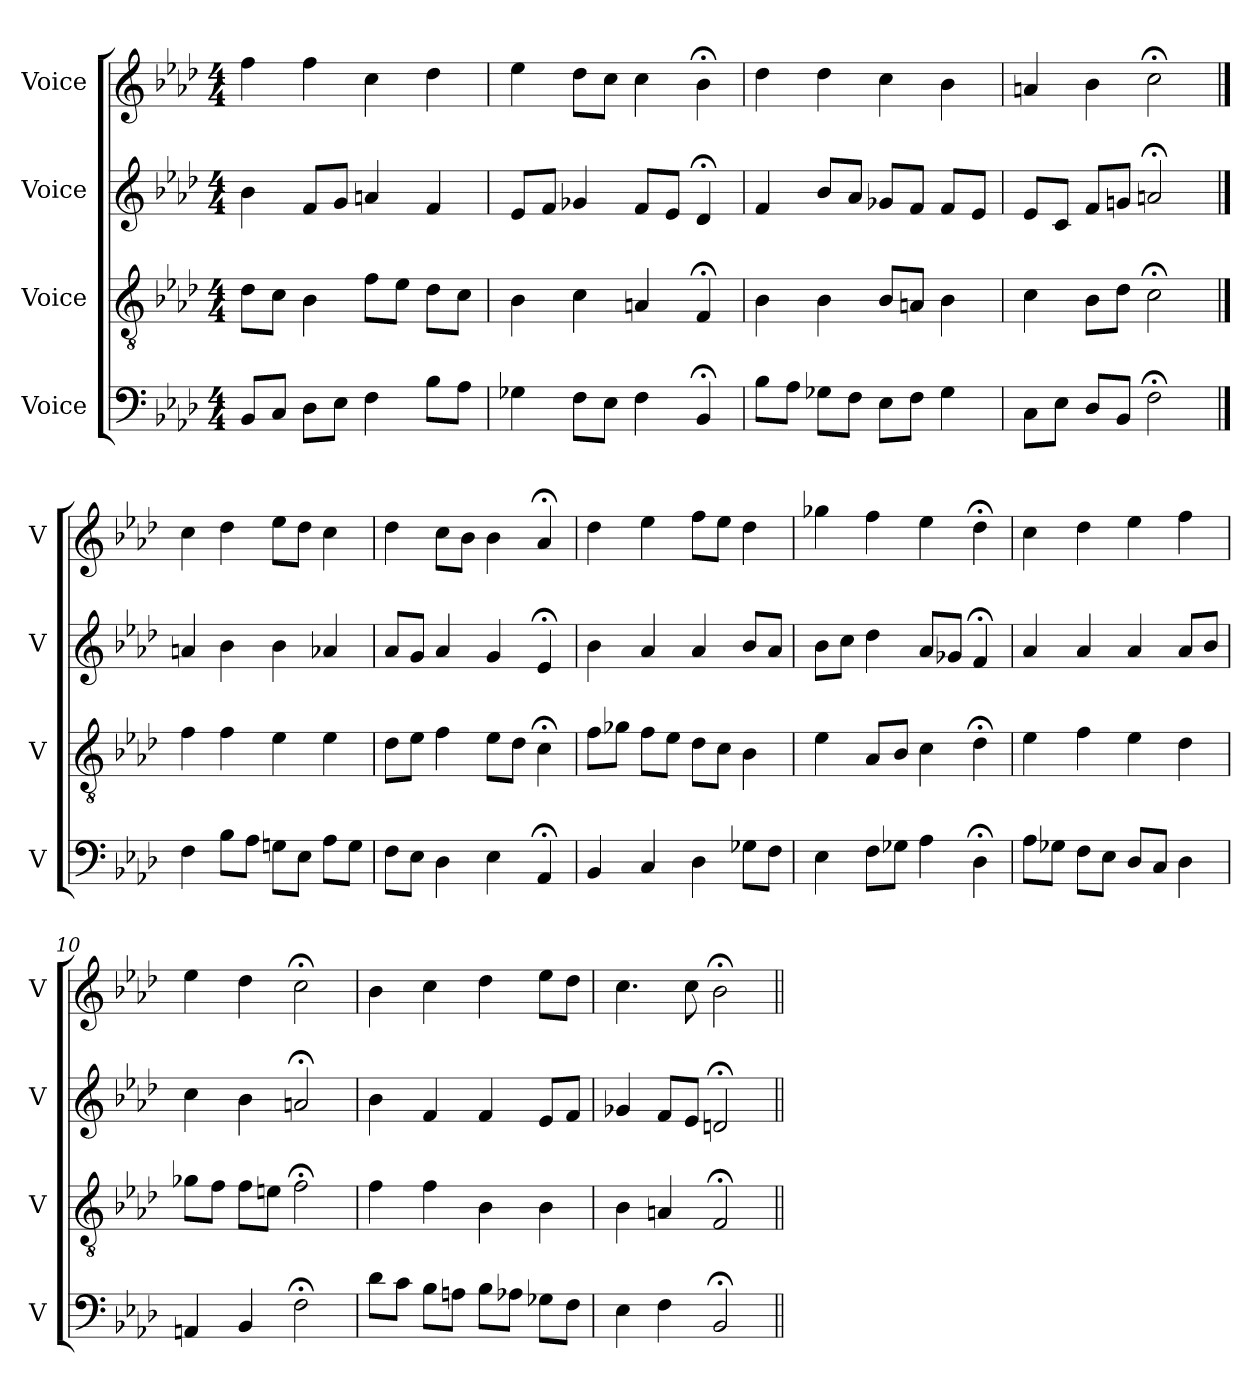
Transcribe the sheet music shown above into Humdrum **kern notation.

**kern	**kern	**kern	**kern
*part4	*part3	*part2	*part1
*staff4	*staff3	*staff2	*staff1
*I"Voice	*I"Voice	*I"Voice	*I"Voice
*I'V	*I'V	*I'V	*I'V
*clefF4	*clefGv2	*clefG2	*clefG2
*k[b-e-a-d-]	*k[b-e-a-d-]	*k[b-e-a-d-]	*k[b-e-a-d-]
*M4/4	*M4/4	*M4/4	*M4/4
*MM100	*MM100	*MM100	*MM100
=1	=1	=1	=1
8BB-/L	8d-\L	4b-\	4ff\
8C/J	8c\J	.	.
8D-\L	4B-\	8f/L	4ff\
8E-\J	.	8g/J	.
4F\	8f\L	4an/	4cc\
.	8e-\J	.	.
8B-\L	8d-\L	4f/	4dd-\
8A-\J	8c\J	.	.
=2	=2	=2	=2
4G-X\	4B-\	8e-/L	4ee-\
.	.	8f/J	.
8F\L	4c\	4g-X/	8dd-\L
8E-\J	.	.	8cc\J
4F\	4An/	8f/L	4cc\
.	.	8e-/J	.
4BB-;/	4F;/	4d-;/	4b-;\
=3	=3	=3	=3
8B-\L	4B-\	4f/	4dd-\
8A-\J	.	.	.
8G-X\L	4B-\	8b-/L	4dd-\
8F\J	.	8a-/J	.
8E-\L	8B-/L	8g-X/L	4cc\
8F\J	8An/J	8f/J	.
4G-\	4B-\	8f/L	4b-\
.	.	8e-/J	.
=4	=4	=4	=4
8C\L	4c\	8e-/L	4an/
8E-\J	.	8c/J	.
8D-/L	8B-\L	8f/L	4b-\
8BB-/J	8d-\J	8gn/J	.
2F;\	2c;\	2an;/	2cc;\
!!LO:LB:g=z
==5	==5	==5	==5
4F\	4f\	4an/	4cc\
8B-\L	4f\	4b-\	4dd-\
8A-\J	.	.	.
8Gn\L	4e-\	4b-\	8ee-\L
8E-\J	.	.	8dd-\J
8A-\L	4e-\	4a-X/	4cc\
8G\J	.	.	.
=6	=6	=6	=6
8F\L	8d-\L	8a-/L	4dd-\
8E-\J	8e-\J	8g/J	.
4D-\	4f\	4a-/	8cc\L
.	.	.	8b-\J
4E-\	8e-\L	4g/	4b-\
.	8d-\J	.	.
4AA-;/	4c;\	4e-;/	4a-;/
=7	=7	=7	=7
4BB-/	8f\L	4b-\	4dd-\
.	8g-X\J	.	.
4C/	8f\L	4a-/	4ee-\
.	8e-\J	.	.
4D-\	8d-\L	4a-/	8ff\L
.	8c\J	.	8ee-\J
8G-X\L	4B-\	8b-/L	4dd-\
8F\J	.	8a-/J	.
=8	=8	=8	=8
4E-\	4e-\	8b-\L	4gg-X\
.	.	8cc\J	.
8F\L	8A-/L	4dd-\	4ff\
8G-X\J	8B-/J	.	.
4A-\	4c\	8a-/L	4ee-\
.	.	8g-X/J	.
4D-;\	4d-;\	4f;/	4dd-;\
!!LO:LB:g=z
=9	=9	=9	=9
8A-\L	4e-\	4a-/	4cc\
8G-X\J	.	.	.
8F\L	4f\	4a-/	4dd-\
8E-\J	.	.	.
8D-/L	4e-\	4a-/	4ee-\
8C/J	.	.	.
4D-\	4d-\	8a-/L	4ff\
.	.	8b-/J	.
=10	=10	=10	=10
4AAn/	8g-X\L	4cc\	4ee-\
.	8f\J	.	.
4BB-/	8f\L	4b-\	4dd-\
.	8en\J	.	.
2F;\	2f;\	2an;/	2cc;\
=11	=11	=11	=11
8d-\L	4f\	4b-\	4b-\
8c\J	.	.	.
8B-\L	4f\	4f/	4cc\
8An\J	.	.	.
8B-\L	4B-\	4f/	4dd-\
8A-X\J	.	.	.
8G-X\L	4B-\	8e-/L	8ee-\L
8F\J	.	8f/J	8dd-\J
=12	=12	=12	=12
4E-\	4B-\	4g-X/	4.cc\
4F\	4An/	8f/L	.
.	.	8e-/J	8cc\
2BB-;/	2F;/	2dn;/	2b-;\
=||	=||	=||	=||
*-	*-	*-	*-
